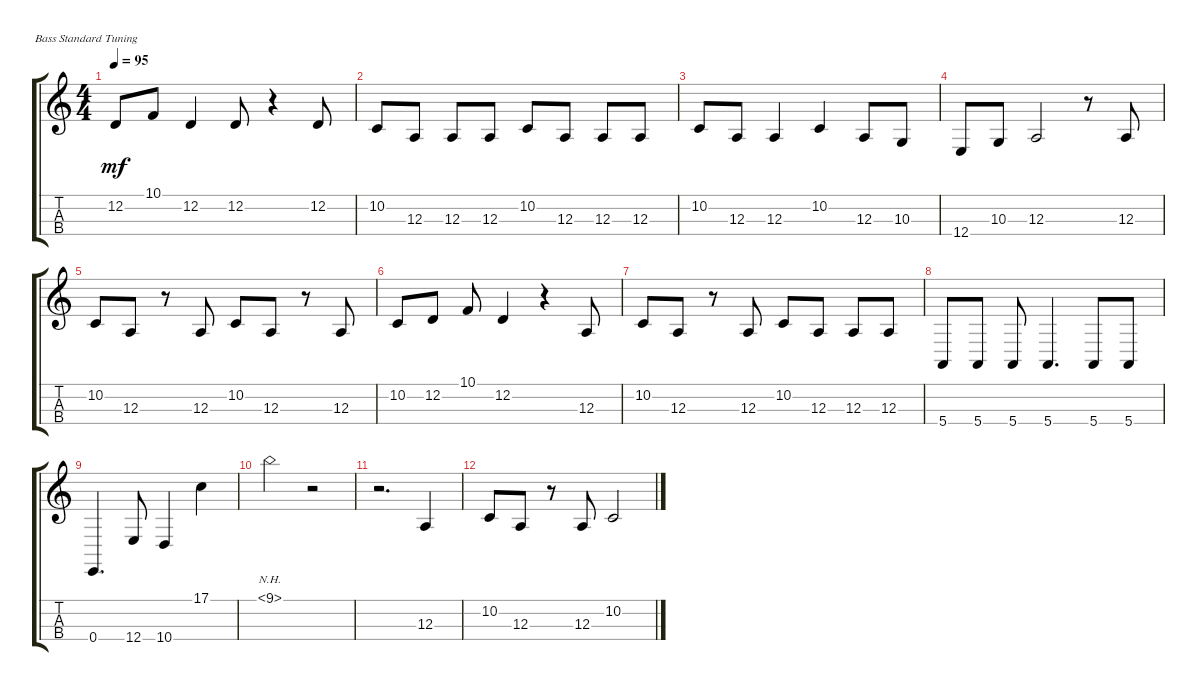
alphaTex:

\defaultSystemsLayout 4
\bracketExtendMode groupsimilarinstruments
\singleTrackTrackNamePolicy hidden
\multiTrackTrackNamePolicy hidden
\otherSystemsTrackNameOrientation horizontal
\track ("Electric Bass" "E-Bass") {instrument electricbassfinger}
\staff {score tabs}
\tuning (G2 D2 A1 E1)
\ts (4 4)
\tempo 95
\clef g2
\scale
0.483607
\ks c
12.2.8{dy mf instrument electricbassfinger} 10.1.8 12.2.4 12.2.8 r.4 12.2.8 |
\scale
0.258197 10.2.8 12.3.8 12.3.8 12.3.8 10.2.8 12.3.8 12.3.8 12.3.8 |
\scale
0.258197 10.2.8 12.3.8 12.3.4 10.2.4 12.3.8 10.3.8 |
\scale
0.333333 12.4.8 10.3.8 12.3.2 r.8 12.3.8 |
\scale
0.333333 10.2.8 12.3.8 r.8 12.3.8 10.2.8 12.3.8 r.8 12.3.8 |
\scale
0.333333 10.2.8 12.2.8 10.1.8 12.2.4 r.4 12.3.8 |
\scale
0.333333 10.2.8 12.3.8 r.8 12.3.8 10.2.8 12.3.8 12.3.8 12.3.8 |
\scale
0.333333 5.4.8 5.4.8 5.4.8 5.4.4{d} 5.4.8 5.4.8 |
\scale
0.333333 0.4.4{d} 12.4.8 10.4.4 17.1.4 |
9.1{nh}.2 r.2 |
r.2{d} 12.3.4 |
10.2.8 12.3.8 r.8 12.3.8 10.2.2
